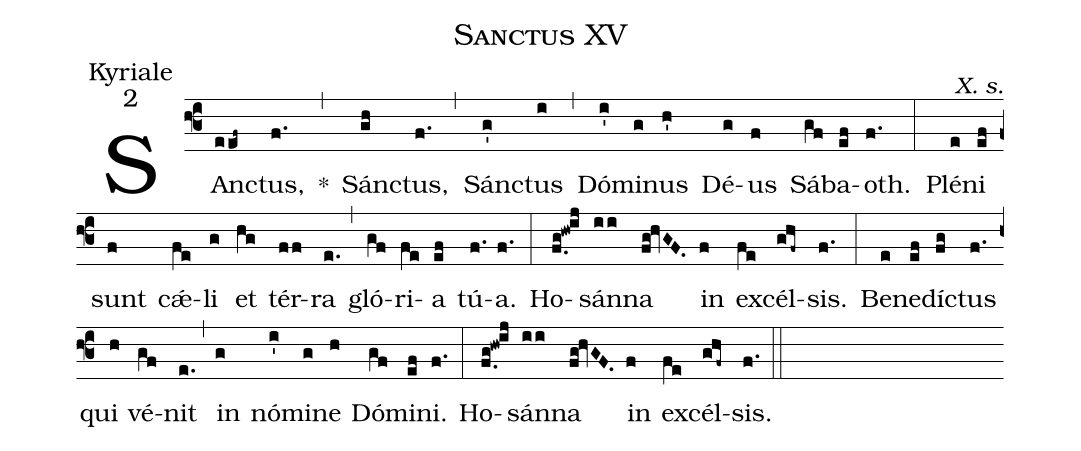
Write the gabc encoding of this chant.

name:Sanctus XV;
office-part:Kyriale;
mode:2;
commentary:X. s.;
%%
(f3) SAnc(eef~)tus,(f.) *(,) Sánc(gh)tus,(f.) (,) Sánc(g')tus(i) (,) Dó(i')mi(g)nus(h') Dé(g)us(f) Sá(gf)ba(ef)oth.(f.) (:)
Plé(e)ni(ef) sunt(f) cǽ(fe)li(g) et(hg) tér(ff)ra(e.) (,) gló(gf)ri(fe)a(ef) tú(f.)a.(f.) (:)
Ho(f.g!hw!ij)sán(ii)na(fg!hvGF.) in(f) ex(fe)cél(ghf~)sis.(f.) (:)
Be(e)ne(ef)díc(fg)tus(f.) qui(h) vé(gf)nit(e.) (,) in(g) nó(i')mi(g)ne(h) Dó(gf)mi(ef)ni.(f.) (:)
Ho(f.g!hw!ij)sán(ii)na(fg!hvGF.) in(f) ex(fe)cél(ghf~)sis.(f.) (::)
